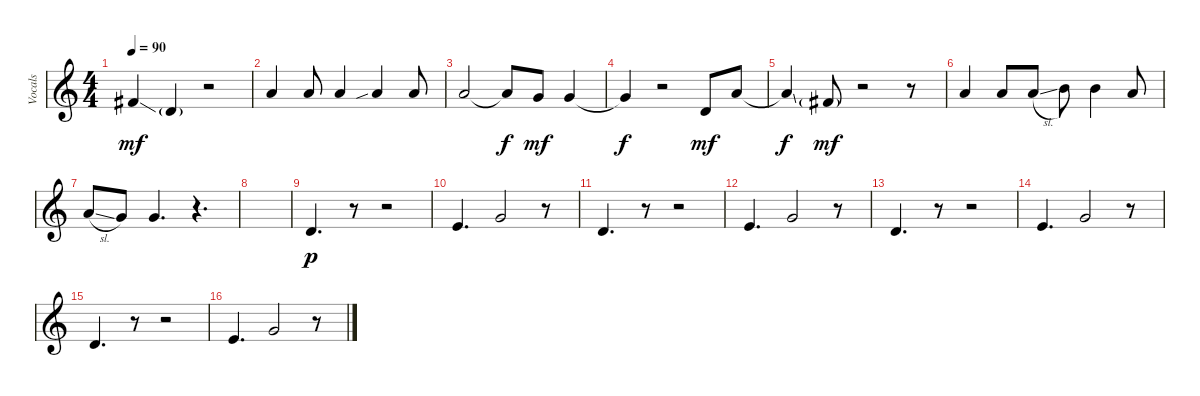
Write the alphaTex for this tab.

\track ("Vocals" "Vocals") {instrument contrabass}
\staff {score}
\tuning (E4 B3 G3 D3 A2 E2) {hide}
\ts (4 4)
\tempo 90
\clef g2
\ks c
4.4{ss}.4{dy mf} 0.4{g}.4 r.2 |
7.4.4 7.4.8 7.4.4 7.4{sib}.4 7.4.8 |
7.4.2 7.4{t}.8{dy f} 5.4.8{dy mf} 5.4.4 |
5.4{t}.4{dy f} r.2 5.5.8{dy mf} 7.4.8 |
7.4{ss t}.4{dy f} 4.4{g}.8{dy mf} r.2 r.8 |
7.4.4 7.4.8 7.4{sl}.8 9.4.8 9.4.4 7.4.8 |
7.4{sl}.8 5.4.8 5.4.4{d} r.4{d} |
|
5.5.4{d dy p volume 11} r.8 r.2 |
7.5.4{d} 10.5.2 r.8 |
5.5.4{d} r.8 r.2 |
7.5.4{d} 10.5.2 r.8 |
5.5.4{d} r.8 r.2 |
7.5.4{d} 10.5.2 r.8 |
5.5.4{d} r.8 r.2 |
7.5.4{d} 10.5.2 r.8
